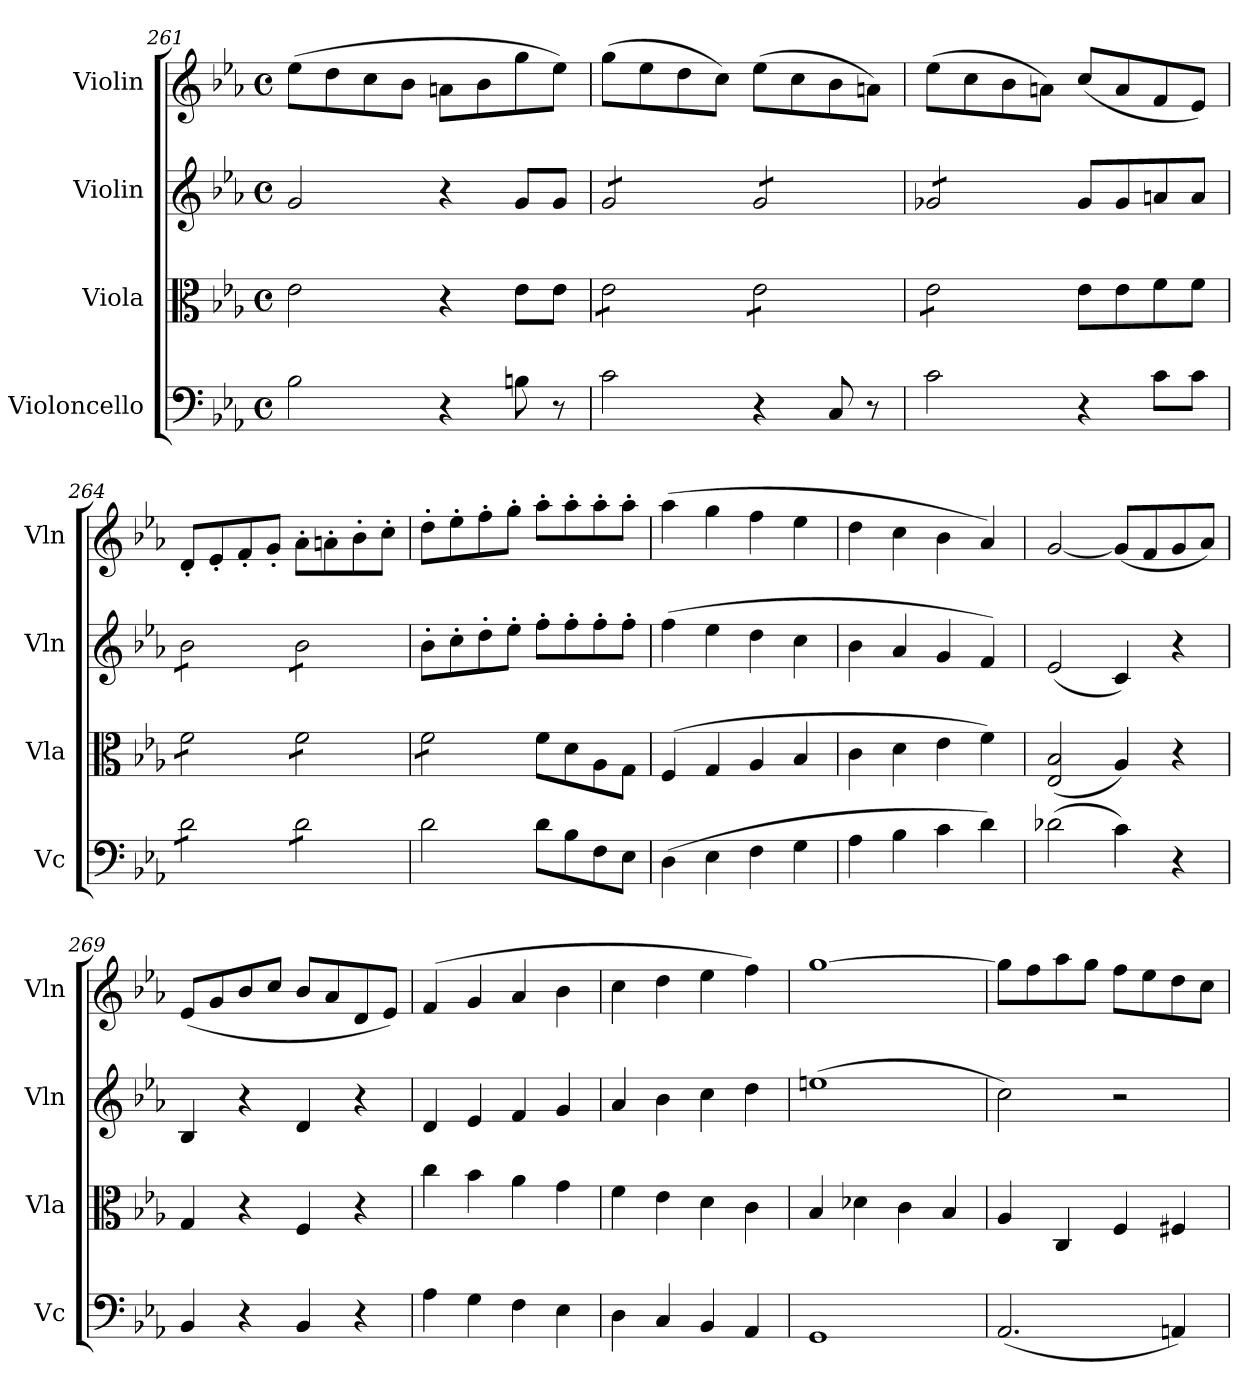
**kern	**kern	**kern	**kern
*part4	*part3	*part2	*part1
*staff4	*staff3	*staff2	*staff1
*I"Violoncello	*I"Viola	*I"Violin	*I"Violin
*I'Vc	*I'Vla	*I'Vln	*I'Vln
*clefF4	*clefC3	*clefG2	*clefG2
*k[b-e-a-]	*k[b-e-a-]	*k[b-e-a-]	*k[b-e-a-]
*M4/4	*M4/4	*M4/4	*M4/4
*met(c)	*met(c)	*met(c)	*met(c)
=261	=261	=261	=261
2B-\	2e-\	2g/	(8ee-\L
.	.	.	8dd\
.	.	.	8cc\
.	.	.	8b-\J
4r	4r	4r	8an\L
.	.	.	8b-\
8Bn\	8e-\L	8g/L	8gg\
8r	8e-\J	8g/J	8ee-\J)
=262	=262	=262	=262
*	*tremolo	*	*
*	*	*tremolo	*
2c\	8e-\L	8g/L	(8gg\L
.	8e-\	8g/	8ee-\
.	8e-\	8g/	8dd\
.	8e-\J	8g/J	8cc\J)
4r	8e-\L	8g/L	(8ee-\L
.	8e-\	8g/	8cc\
8C/	8e-\	8g/	8b-\
8r	8e-\J	8g/J	8an\J)
=263	=263	=263	=263
2c\	8e-\L	8g-X/L	(8ee-\L
.	8e-\	8g-X/	8cc\
.	8e-\	8g-X/	8b-\
.	8e-\J	8g-X/J	8an\J)
*	*	*Xtremolo	*
*	*Xtremolo	*	*
4r	8e-\L	8g-/L	(8cc/L
.	8e-\	8g-/	8a/
8c\L	8f\	8an/	8f/
8c\J	8f\J	8a/J	8e-/J)
!!LO:LB:g=z
=264	=264	=264	=264
*tremolo	*	*	*
*	*tremolo	*	*
*	*	*tremolo	*
8d\L	8f\L	8b-\L	8d'/L
8d\	8f\	8b-\	8e-'/
8d\	8f\	8b-\	8f'/
8d\J	8f\J	8b-\J	8g'/J
8d\L	8f\L	8b-\L	8a-'\L
8d\	8f\	8b-\	8an'\
8d\	8f\	8b-\	8b-'\
8d\J	8f\J	8b-\J	8cc'\J
*	*	*Xtremolo	*
*Xtremolo	*	*	*
=265	=265	=265	=265
2d\	8f\L	8b-'\L	8dd'\L
.	8f\	8cc'\	8ee-'\
.	8f\	8dd'\	8ff'\
.	8f\J	8ee-'\J	8gg'\J
*	*Xtremolo	*	*
8d\L	8f\L	8ff'\L	8aa-'\L
8B-\	8d\	8ff'\	8aa-'\
8F\	8A-\	8ff'\	8aa-'\
8E-\J	8G\J	8ff'\J	8aa-'\J
=266	=266	=266	=266
(4D\	(4F/	(4ff\	(4aa-\
4E-\	4G/	4ee-\	4gg\
4F\	4A-/	4dd\	4ff\
4G\	4B-/	4cc\	4ee-\
=267	=267	=267	=267
4A-\	4c\	4b-\	4dd\
4B-\	4d\	4a-/	4cc\
4c\	4e-\	4g/	4b-\
4d\)	4f\)	4f/)	4a-/)
=268	=268	=268	=268
(2d-X\	(>2E-/ 2B-/	(2e-/	[2g/
4c\)	4A-/)	4c/)	(8g/L]
.	.	.	8f/
4r	4r	4r	8g/
.	.	.	8a-/J)
=269	=269	=269	=269
4BB-/	4G/	4B-/	(8e-/L
.	.	.	8g/
4r	4r	4r	8b-/
.	.	.	8cc/J
4BB-/	4F/	4d/	8b-/L
.	.	.	8a-/
4r	4r	4r	8d/
.	.	.	8e-/J)
=270	=270	=270	=270
4A-\	4cc\	4d/	(4f/
4G\	4b-\	4e-/	4g/
4F\	4a-\	4f/	4a-/
4E-\	4g\	4g/	4b-\
=271	=271	=271	=271
4D\	4f\	4a-/	4cc\
4C/	4e-\	4b-\	4dd\
4BB-/	4d\	4cc\	4ee-\
4AA-/	4c\	4dd\	4ff\)
=272	=272	=272	=272
1GG	4B-/	(1een	[1gg
.	4d-X\	.	.
.	4c\	.	.
.	4B-/	.	.
!!LO:LB:g=z
=273	=273	=273	=273
(2.AA-/	4A-/	2cc\)	8gg\L]
.	.	.	8ff\
.	4C/	.	8aa-\
.	.	.	8gg\J
.	4F/	2r	8ff\L
.	.	.	8ee-\
4AAn/)	4F#X/	.	8dd\
.	.	.	8cc\J
=	=	=	=
*-	*-	*-	*-
